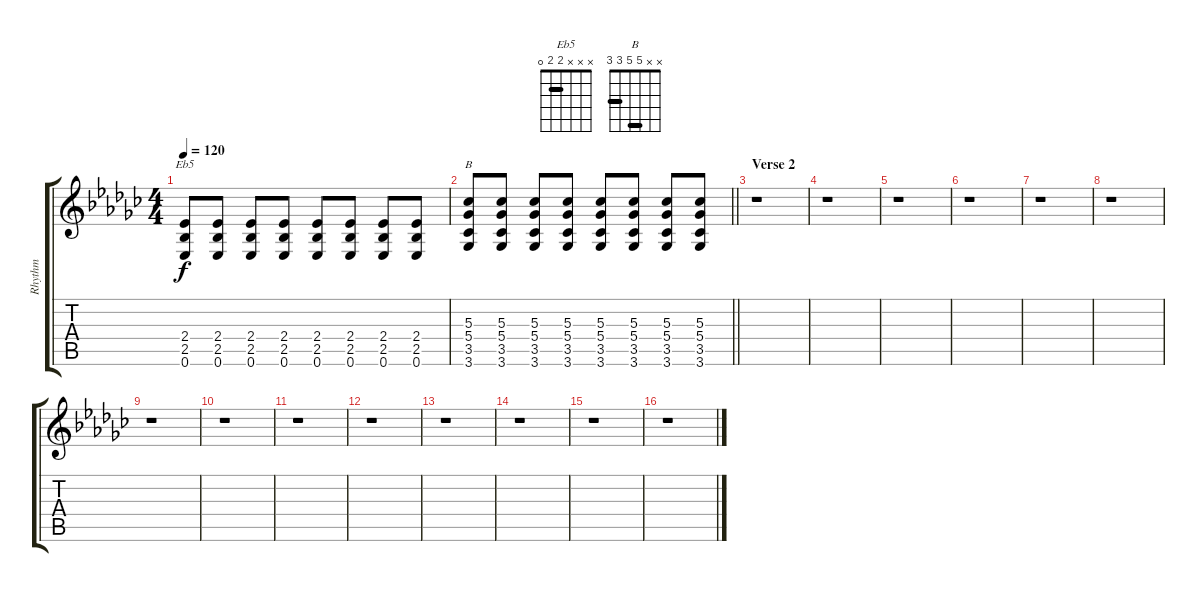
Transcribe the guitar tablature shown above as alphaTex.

\track ("Rhythm" "Rhythm") {instrument overdrivenguitar}
\staff {score tabs}
\tuning (Eb4 Bb3 Gb3 Db3 Ab2 Eb2) {hide}
\chord ("Eb5" x x x 2 2 0) {barre 2}
\chord ("B" x x 5 5 3 3) {barre (3 5)}
\ts (4 4)
\tempo 120
\clef g2
\ks gb
(2.4 2.5 0.6).8{ch "Eb5" dy f} (2.4 2.5 0.6).8 (2.4 2.5 0.6).8 (2.4 2.5 0.6).8 (2.4 2.5 0.6).8 (2.4 2.5 0.6).8 (2.4 2.5 0.6).8 (2.4 2.5 0.6).8 |
\barLineRight lightlight
(5.3 5.4 3.5 3.6).8{ch "B"} (5.3 5.4 3.5 3.6).8 (5.3 5.4 3.5 3.6).8 (5.3 5.4 3.5 3.6).8 (5.3 5.4 3.5 3.6).8 (5.3 5.4 3.5 3.6).8 (5.3 5.4 3.5 3.6).8 (5.3 5.4 3.5 3.6).8 |
\section ("" "Verse 2")
r.1 |
r.1 |
r.1 |
r.1 |
r.1 |
r.1 |
r.1 |
r.1 |
r.1 |
r.1 |
r.1 |
r.1 |
r.1 |
r.1
